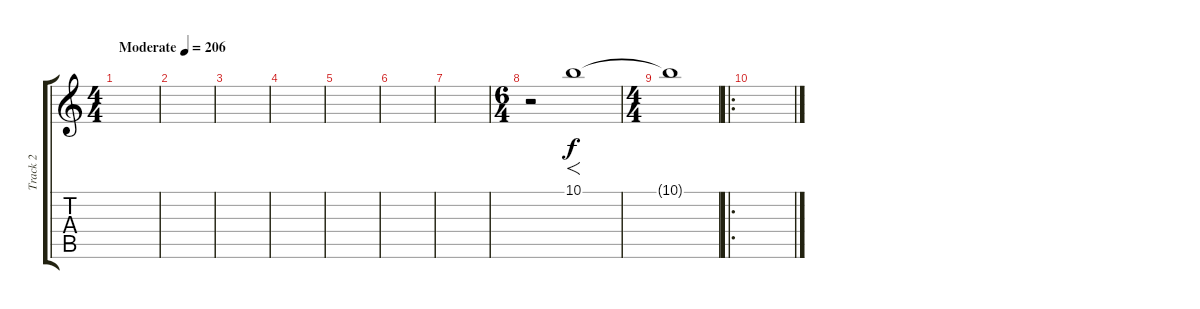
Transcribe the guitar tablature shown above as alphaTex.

\track ("Track 2" "Track 2") {instrument guitarharmonics}
\staff {score tabs}
\tuning (Db4 Ab3 E3 B2 Gb2 B1) {hide}
\ts (4 4)
\tempo (206 "Moderate")
\clef g2
\ks c
|
|
|
|
|
|
|
\ts (6 4)
r.2 10.1.1{f} |
\ts (4 4)
10.1{t}.1 |
\ro
